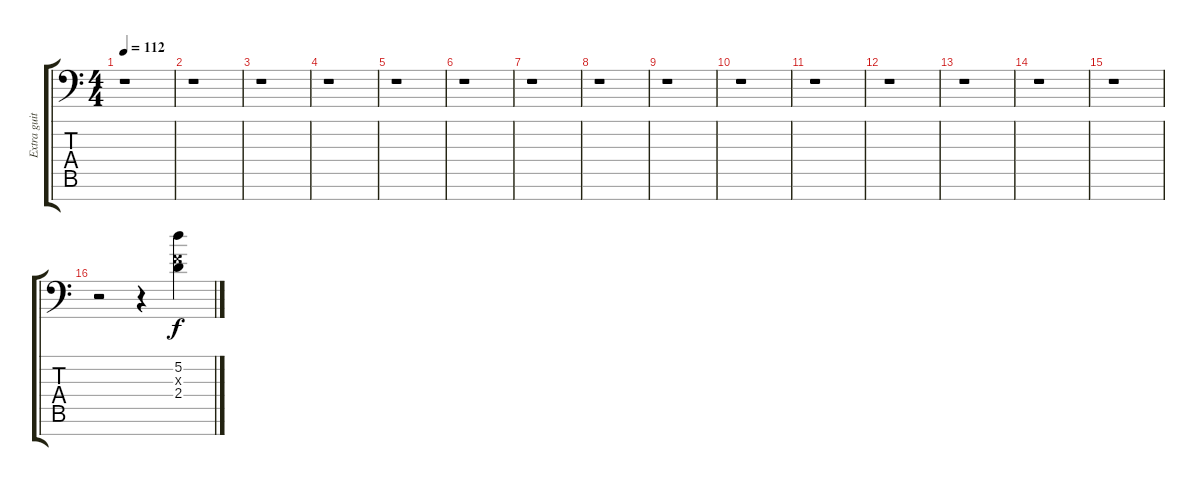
\track ("Extra guitar" "Extra guit") {instrument distortionguitar}
\staff {score tabs}
\tuning (D4 A3 F3 C3 G2 D2 A1) {hide}
\ts (4 4)
\tempo 112
\clef f4
\ks c
r.1{dy f} |
r.1 |
r.1 |
r.1 |
r.1 |
r.1 |
r.1 |
r.1 |
r.1 |
r.1 |
r.1 |
r.1 |
r.1 |
r.1 |
r.1 |
r.2 r.4 (5.2 0.3{x} 2.4).4{balance 8}
